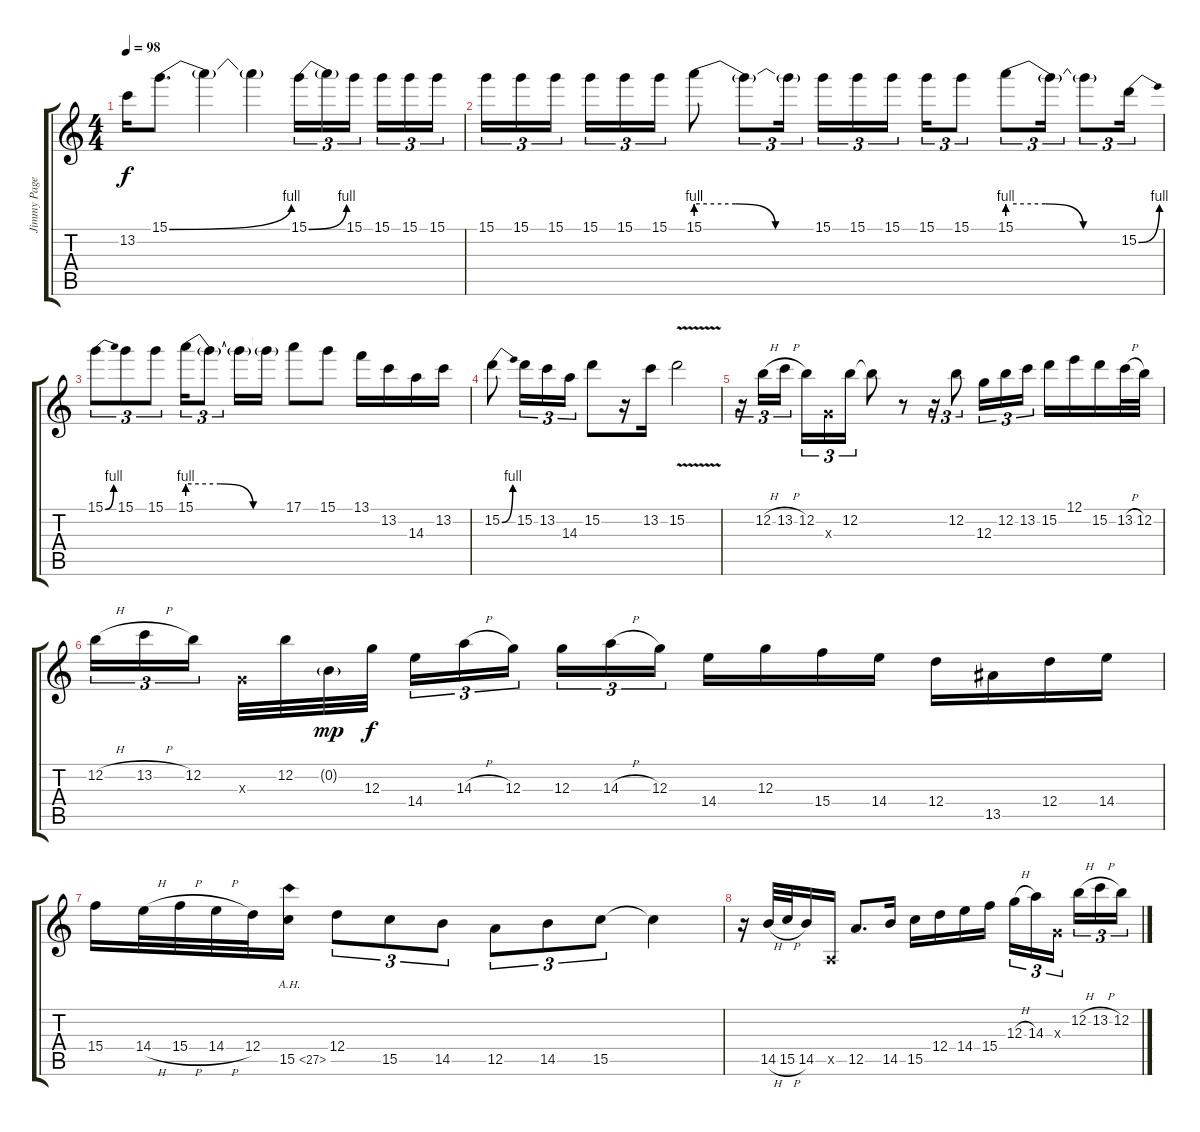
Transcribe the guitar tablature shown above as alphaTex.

\track ("Jimmy Page (6 cordes)" "Jimmy Page") {instrument electricguitarclean}
\staff {score tabs}
\tuning (E4 B3 G3 D3 A2 E2) {hide}
\ts (4 4)
\tempo 98
\clef g2
\ks c
13.2.16{dy f} 15.1{be (bend 0 0 60 4)}.8{d} 15.1{t}.4 15.1{t}.4 15.1{be (bend 0 0 60 4)}.16{tu (3 2)} 15.1{t}.16{tu (3 2)} 15.1.16{tu (3 2) beam splitsecondary} 15.1.16{tu (3 2)} 15.1.16{tu (3 2)} 15.1.16{tu (3 2)} |
15.1.16{tu (3 2)} 15.1.16{tu (3 2)} 15.1.16{tu (3 2) beam splitsecondary} 15.1.16{tu (3 2)} 15.1.16{tu (3 2)} 15.1.16{tu (3 2)} 15.1{be (custom 0 4 20 4 40 0 60 0)}.8 15.1{t}.8{tu (3 2)} 15.1{t}.16{tu (3 2)} 15.1.16{tu (3 2)} 15.1.16{tu (3 2)} 15.1.16{tu (3 2) beam splitsecondary} 15.1.16{tu (3 2)} 15.1.8{tu (3 2)} 15.1{be (custom 0 4 20 4 40 0 60 0)}.8{tu (3 2)} 15.1{t}.16{tu (3 2)} 15.1{t}.8{tu (3 2)} 15.2{be (bend 0 0 60 4)}.16{tu (3 2)} |
15.1{be (bend 0 0 60 4)}.8{tu (3 2)} 15.1.8{tu (3 2)} 15.1.8{tu (3 2)} 15.1{be (custom 0 4 20 4 40 0 60 0)}.16{tu (3 2)} 15.1{t}.8{tu (3 2)} 15.1{t}.16 15.1{t}.16 17.1.8 15.1.8 13.1.16 13.2.16 14.3.16 13.2.16 |
15.2{be (bend 0 0 60 4)}.8 15.2.16{tu (3 2)} 13.2.16{tu (3 2)} 14.3.16{tu (3 2)} 15.2.8 r.16 13.2.16 15.2{v}.2 |
r.16{tu (3 2)} 12.2{h}.16{tu (3 2)} 13.2{h}.16{tu (3 2) beam splitsecondary} 12.2.16{tu (3 2)} 0.3{x}.16{tu (3 2)} 12.2.16{tu (3 2)} 12.2{t}.8 r.8 r.16{tu (3 2)} 12.2.8{tu (3 2)} 12.3.16{tu (3 2)} 12.2.16{tu (3 2)} 13.2.16{tu (3 2)} 15.2.16 12.1.16 15.2.16 13.2{h}.32 12.2.32 |
12.2{h}.16{tu (3 2)} 13.2{h}.16{tu (3 2)} 12.2.16{tu (3 2) beam splitsecondary} 0.3{x}.32 12.2.32 0.2{g}.32{dy mp} 12.3.32{dy f} 14.4.16{tu (3 2)} 14.3{h}.16{tu (3 2)} 12.3.16{tu (3 2) beam splitsecondary} 12.3.16{tu (3 2)} 14.3{h}.16{tu (3 2)} 12.3.16{tu (3 2)} 14.4.16 12.3.16 15.4.16 14.4.16 12.4.16 13.5.16 12.4.16 14.4.16 |
15.4.16 14.4{h}.32 15.4{h}.32 14.4{h}.32 12.4.32 15.5{ah 12}.16 12.4.8{tu (3 2)} 15.5.8{tu (3 2)} 14.5.8{tu (3 2)} 12.5.8{tu (3 2)} 14.5.8{tu (3 2)} 15.5.8{tu (3 2)} 15.5{t}.4 |
r.16 14.5{h}.32 15.5{h}.32 14.5.16 0.5{x}.16 12.5.8{d} 14.5.16 15.5.16 12.4.16 14.4.16 15.4.16 12.3{h}.16{tu (3 2)} 14.3.16{tu (3 2)} 0.3{x}.16{tu (3 2) beam splitsecondary} 12.2{h}.16{tu (3 2)} 13.2{h}.16{tu (3 2)} 12.2.16{tu (3 2)}
